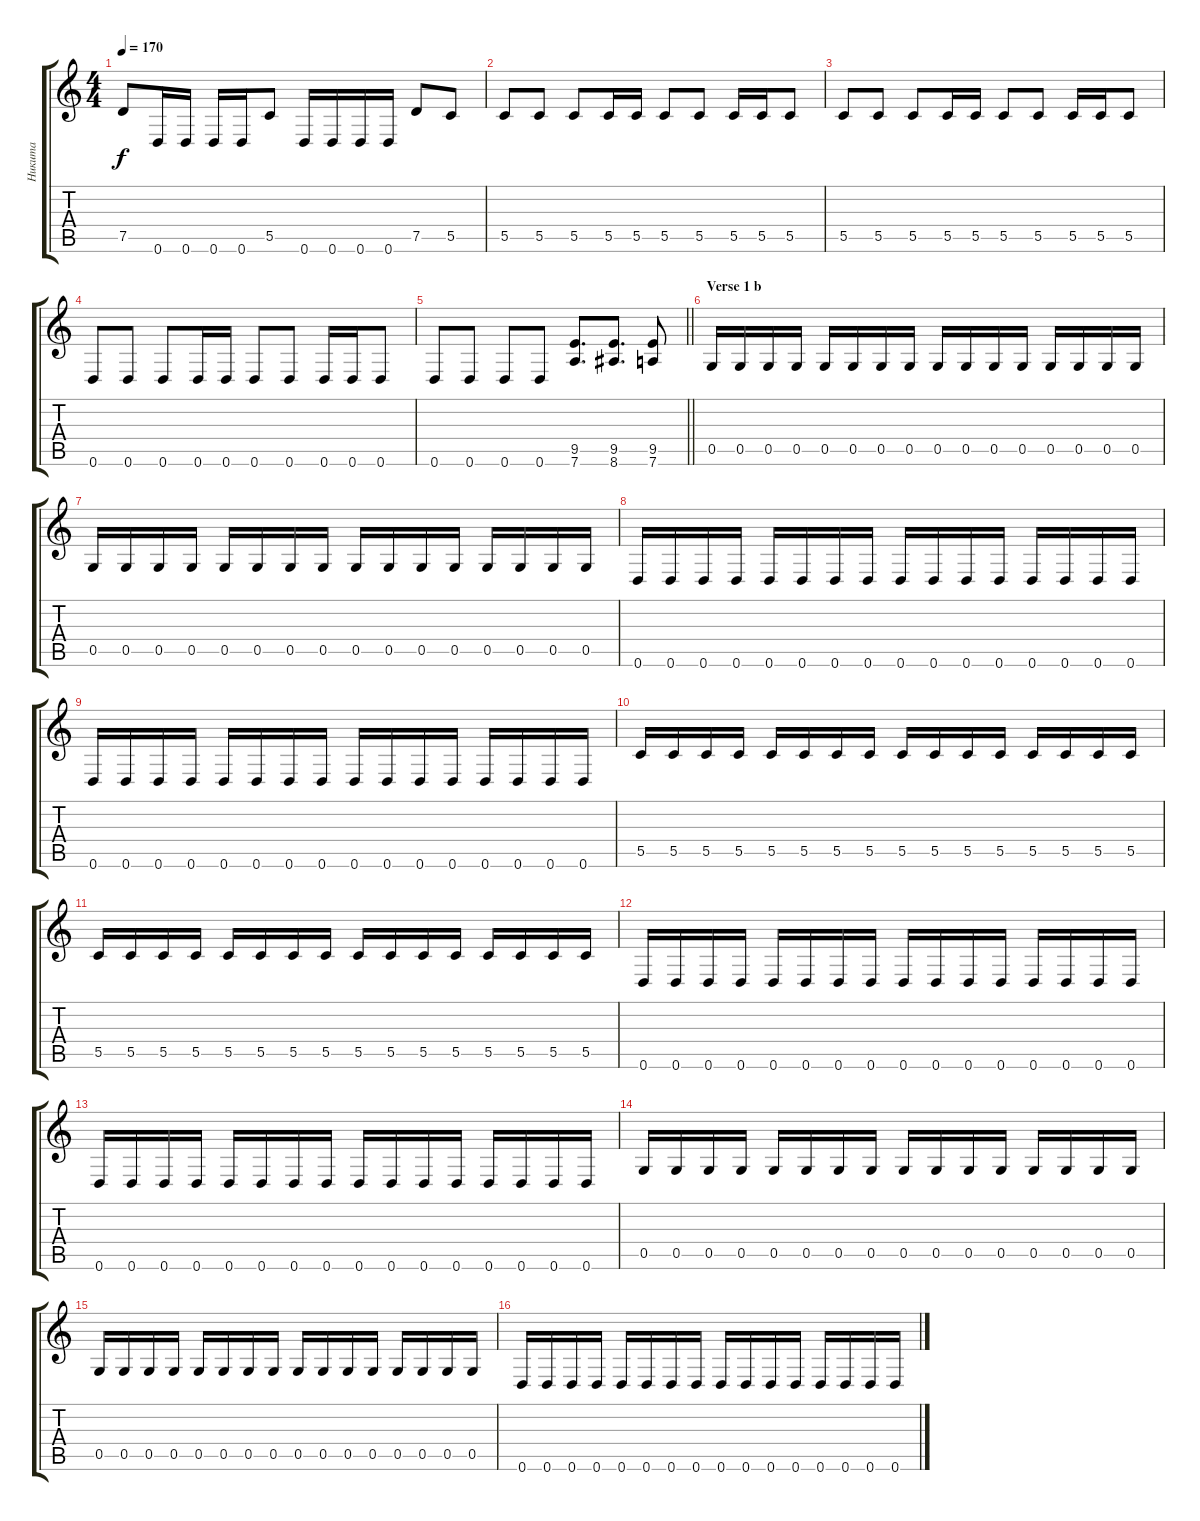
\track ("Никита" "Никита") {instrument distortionguitar}
\staff {score tabs}
\tuning (D4 A3 F3 C3 G2 D2) {hide}
\ts (4 4)
\tempo 170
\clef g2
\ks c
7.5.8{dy f} 0.6.16 0.6.16 0.6.16 0.6.16 5.5.8 0.6.16 0.6.16 0.6.16 0.6.16 7.5.8 5.5.8 |
5.5.8 5.5.8 5.5.8 5.5.16 5.5.16 5.5.8 5.5.8 5.5.16 5.5.16 5.5.8 |
5.5.8 5.5.8 5.5.8 5.5.16 5.5.16 5.5.8 5.5.8 5.5.16 5.5.16 5.5.8 |
0.6.8 0.6.8 0.6.8 0.6.16 0.6.16 0.6.8 0.6.8 0.6.16 0.6.16 0.6.8 |
\barLineRight lightlight
0.6.8 0.6.8 0.6.8 0.6.8 (9.5 7.6).8{d} (9.5 8.6).8{d} (9.5 7.6).8 |
\section ("" "Verse 1 b")
0.5.16 0.5.16 0.5.16 0.5.16 0.5.16 0.5.16 0.5.16 0.5.16 0.5.16 0.5.16 0.5.16 0.5.16 0.5.16 0.5.16 0.5.16 0.5.16 |
0.5.16 0.5.16 0.5.16 0.5.16 0.5.16 0.5.16 0.5.16 0.5.16 0.5.16 0.5.16 0.5.16 0.5.16 0.5.16 0.5.16 0.5.16 0.5.16 |
0.6.16 0.6.16 0.6.16 0.6.16 0.6.16 0.6.16 0.6.16 0.6.16 0.6.16 0.6.16 0.6.16 0.6.16 0.6.16 0.6.16 0.6.16 0.6.16 |
0.6.16 0.6.16 0.6.16 0.6.16 0.6.16 0.6.16 0.6.16 0.6.16 0.6.16 0.6.16 0.6.16 0.6.16 0.6.16 0.6.16 0.6.16 0.6.16 |
5.5.16 5.5.16 5.5.16 5.5.16 5.5.16 5.5.16 5.5.16 5.5.16 5.5.16 5.5.16 5.5.16 5.5.16 5.5.16 5.5.16 5.5.16 5.5.16 |
5.5.16 5.5.16 5.5.16 5.5.16 5.5.16 5.5.16 5.5.16 5.5.16 5.5.16 5.5.16 5.5.16 5.5.16 5.5.16 5.5.16 5.5.16 5.5.16 |
0.6.16 0.6.16 0.6.16 0.6.16 0.6.16 0.6.16 0.6.16 0.6.16 0.6.16 0.6.16 0.6.16 0.6.16 0.6.16 0.6.16 0.6.16 0.6.16 |
0.6.16 0.6.16 0.6.16 0.6.16 0.6.16 0.6.16 0.6.16 0.6.16 0.6.16 0.6.16 0.6.16 0.6.16 0.6.16 0.6.16 0.6.16 0.6.16 |
0.5.16 0.5.16 0.5.16 0.5.16 0.5.16 0.5.16 0.5.16 0.5.16 0.5.16 0.5.16 0.5.16 0.5.16 0.5.16 0.5.16 0.5.16 0.5.16 |
0.5.16 0.5.16 0.5.16 0.5.16 0.5.16 0.5.16 0.5.16 0.5.16 0.5.16 0.5.16 0.5.16 0.5.16 0.5.16 0.5.16 0.5.16 0.5.16 |
0.6.16 0.6.16 0.6.16 0.6.16 0.6.16 0.6.16 0.6.16 0.6.16 0.6.16 0.6.16 0.6.16 0.6.16 0.6.16 0.6.16 0.6.16 0.6.16
